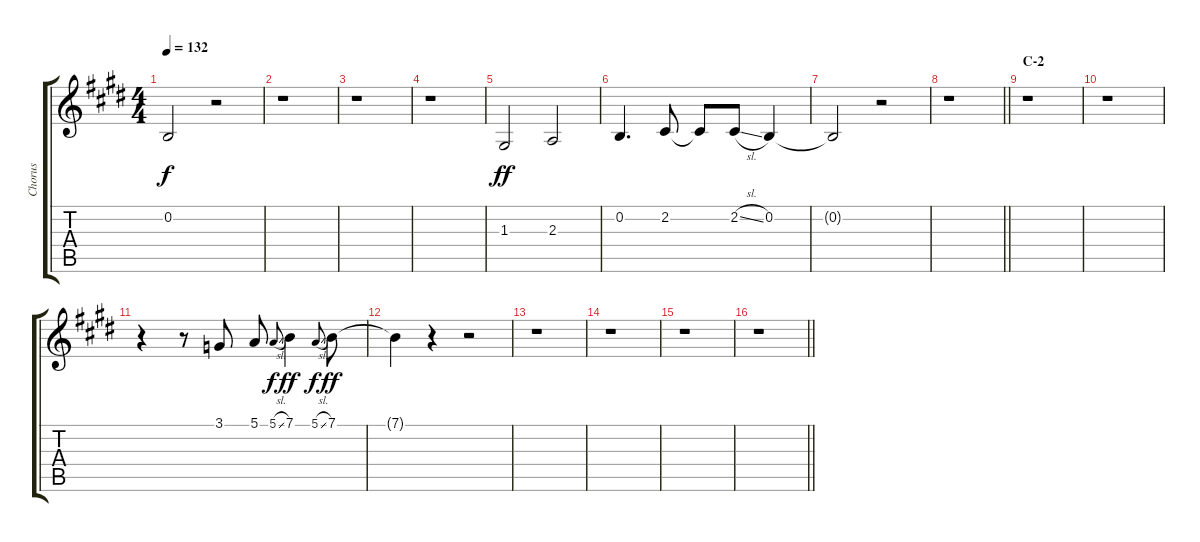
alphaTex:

\track ("Chorus" "Chorus") {instrument voiceoohs}
\staff {score tabs}
\tuning (E4 B3 G3 D3 A2 E2) {hide}
\ts (4 4)
\tempo 132
\clef g2
\ks e
0.2{t}.2{dy f} r.2 |
r.1 |
r.1 |
r.1 |
1.3.2{dy ff} 2.3.2 |
0.2.4{d} 2.2.8 2.2{t}.8 2.2{sl}.8 0.2.4 |
0.2{t}.2 r.2 |
\barLineRight lightlight
r.1 |
\section ("" "C-2")
r.1 |
r.1 |
r.4 r.8 3.1.8 5.1.8 5.1{sl}.8{gr onbeat dy f} 7.1.4{dy ff} 5.1{sl}.8{gr onbeat dy f} 7.1.8{dy ff} |
7.1{t}.4 r.4 r.2 |
r.1 |
r.1 |
r.1 |
\barLineRight lightlight
r.1
